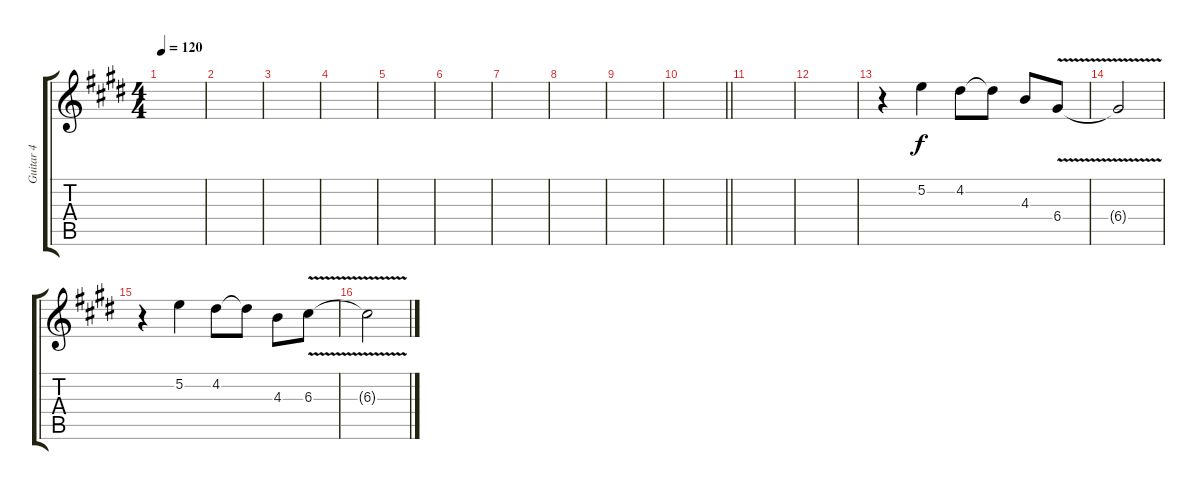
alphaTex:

\track ("Guitar 4" "Guitar 4") {instrument acousticguitarsteel}
\staff {score tabs}
\tuning (E4 B3 G3 D3 A2 E2) {hide}
\ts (4 4)
\tempo 120
\clef g2
\ks e
|
|
|
|
|
|
|
|
|
\barLineRight lightlight
|
|
|
r.4 5.2.4 4.2.8 4.2{t}.8 4.3.8 6.4{v}.8 |
6.4{t}.2 |
r.4 5.2.4 4.2.8 4.2{t}.8 4.3.8 6.3{v}.8 |
6.3{t}.2
